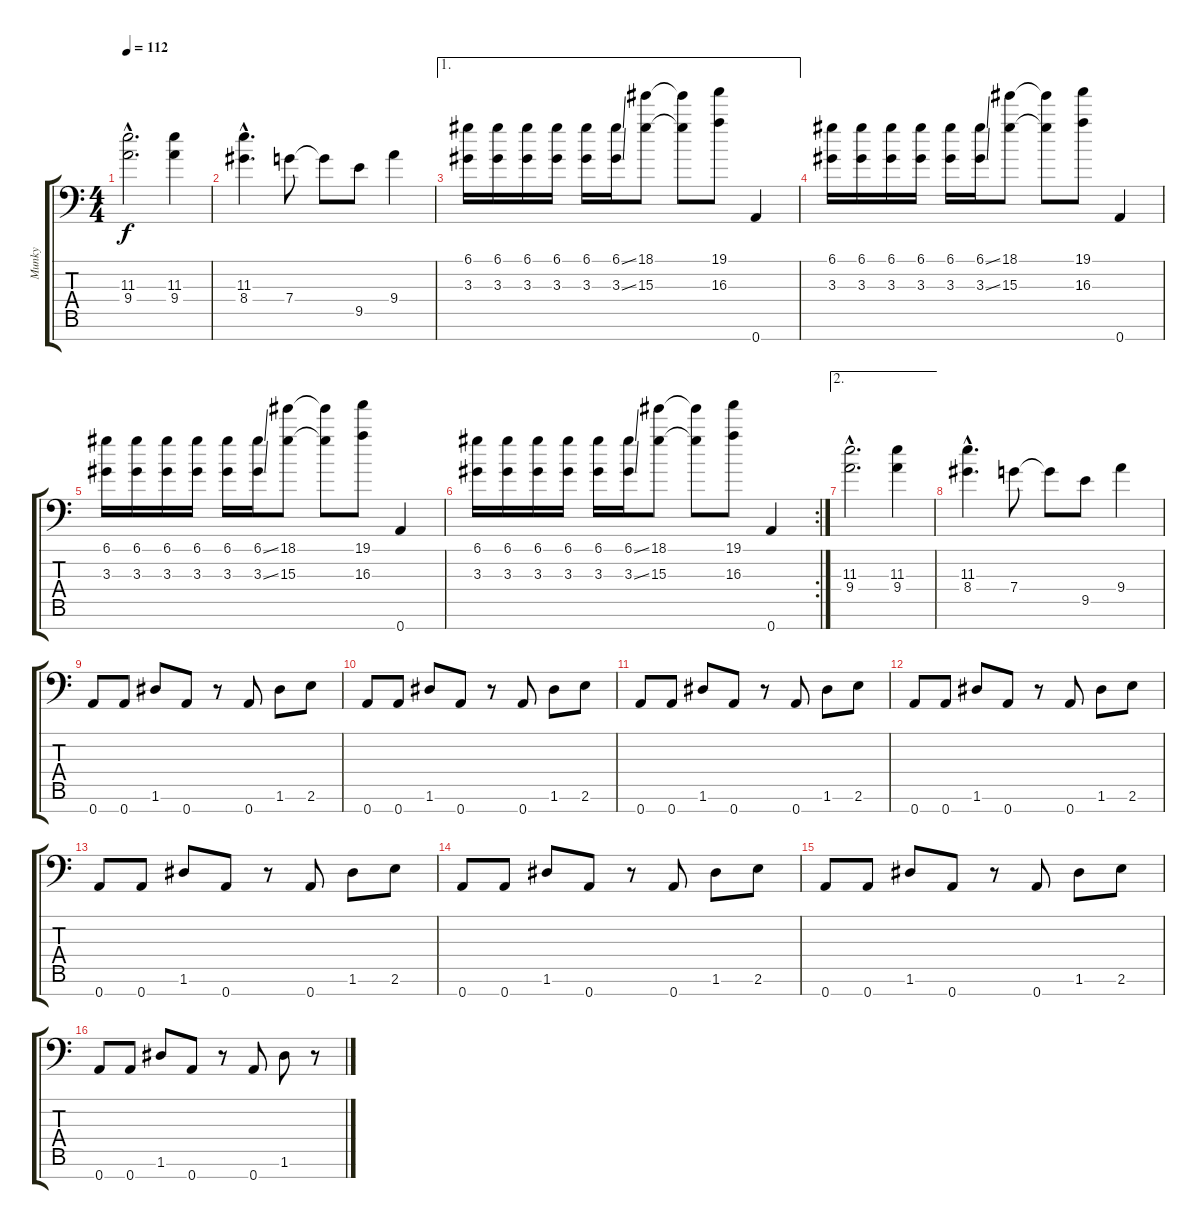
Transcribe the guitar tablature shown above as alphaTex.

\track ("Munky" "Munky") {instrument distortionguitar}
\staff {score tabs}
\tuning (D4 A3 F3 C3 G2 D2 A1) {hide}
\ts (4 4)
\tempo 112
\clef f4
\ks c
(11.3{hac} 9.4{hac}).2{d dy f} (11.3 9.4).4 |
(11.3{hac} 8.4{hac}).4{d} 7.4.8 7.4{t}.8 9.5.8 9.4.4 |
\ae 1
(6.1 3.3).16 (6.1 3.3).16 (6.1 3.3).16 (6.1 3.3).16 (6.1 3.3).16 (6.1{ss} 3.3{ss}).16 (18.1 15.3).8 (18.1{t} 15.3{t}).8 (19.1 16.3).8 0.7.4 |
(6.1 3.3).16 (6.1 3.3).16 (6.1 3.3).16 (6.1 3.3).16 (6.1 3.3).16 (6.1{ss} 3.3{ss}).16 (18.1 15.3).8 (18.1{t} 15.3{t}).8 (19.1 16.3).8 0.7.4 |
(6.1 3.3).16 (6.1 3.3).16 (6.1 3.3).16 (6.1 3.3).16 (6.1 3.3).16 (6.1{ss} 3.3{ss}).16 (18.1 15.3).8 (18.1{t} 15.3{t}).8 (19.1 16.3).8 0.7.4 |
\rc 2
(6.1 3.3).16 (6.1 3.3).16 (6.1 3.3).16 (6.1 3.3).16 (6.1 3.3).16 (6.1{ss} 3.3{ss}).16 (18.1 15.3).8 (18.1{t} 15.3{t}).8 (19.1 16.3).8 0.7.4 |
\ae 2
(11.3{hac} 9.4{hac}).2{d} (11.3 9.4).4 |
(11.3{hac} 8.4{hac}).4{d} 7.4.8 7.4{t}.8 9.5.8 9.4.4 |
0.7.8{volume 16 balance 8} 0.7.8 1.6.8 0.7.8 r.8 0.7.8 1.6.8 2.6.8 |
0.7.8{volume 16 balance 8} 0.7.8 1.6.8 0.7.8 r.8 0.7.8 1.6.8 2.6.8 |
0.7.8{volume 16 balance 8} 0.7.8 1.6.8 0.7.8 r.8 0.7.8 1.6.8 2.6.8 |
0.7.8{volume 16 balance 8} 0.7.8 1.6.8 0.7.8 r.8 0.7.8 1.6.8 2.6.8 |
0.7.8{volume 16 balance 8} 0.7.8 1.6.8 0.7.8 r.8 0.7.8 1.6.8 2.6.8 |
0.7.8{volume 16 balance 8} 0.7.8 1.6.8 0.7.8 r.8 0.7.8 1.6.8 2.6.8 |
0.7.8{volume 16 balance 8} 0.7.8 1.6.8 0.7.8 r.8 0.7.8 1.6.8 2.6.8 |
0.7.8{volume 16 balance 8} 0.7.8 1.6.8 0.7.8 r.8 0.7.8 1.6.8 r.8
